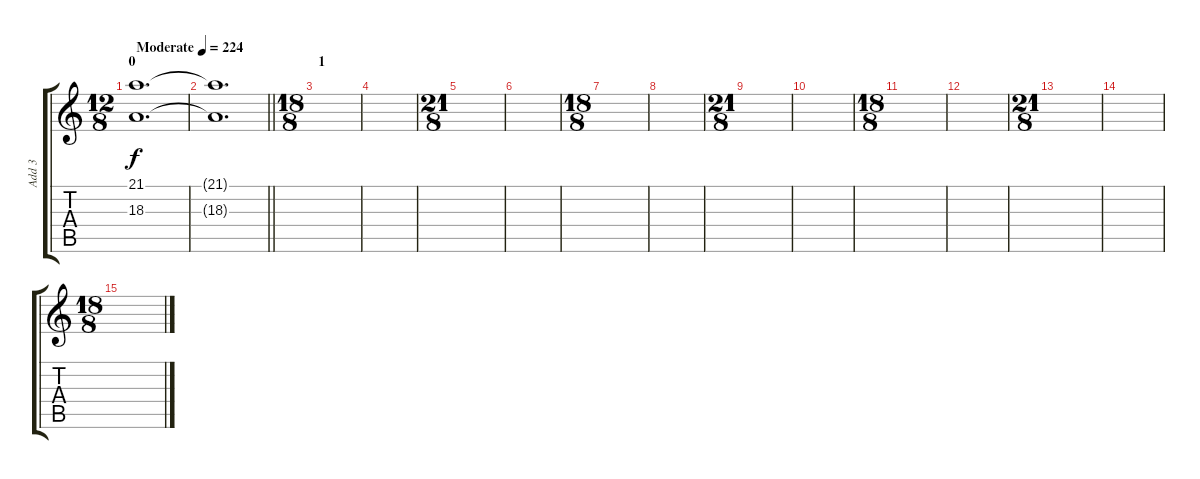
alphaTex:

\track ("Add 3" "Add 3") {instrument harpsichord}
\staff {score tabs}
\tuning (C4 G3 Eb3 Bb2 F2 C2) {hide}
\ts (12 8)
\section ("" "0")
\tempo (224 "Moderate")
\clef g2
\ks c
(21.1 18.3).1{d dy f instrument acousticbass} |
\barLineRight lightlight
(21.1{t} 18.3{t}).1{d} |
\ts (18 8)
\section ("" "1")
|
|
\ts (21 8)
|
|
\ts (18 8)
|
|
\ts (21 8)
|
|
\ts (18 8)
|
|
\ts (21 8)
|
|
\ts (18 8)
